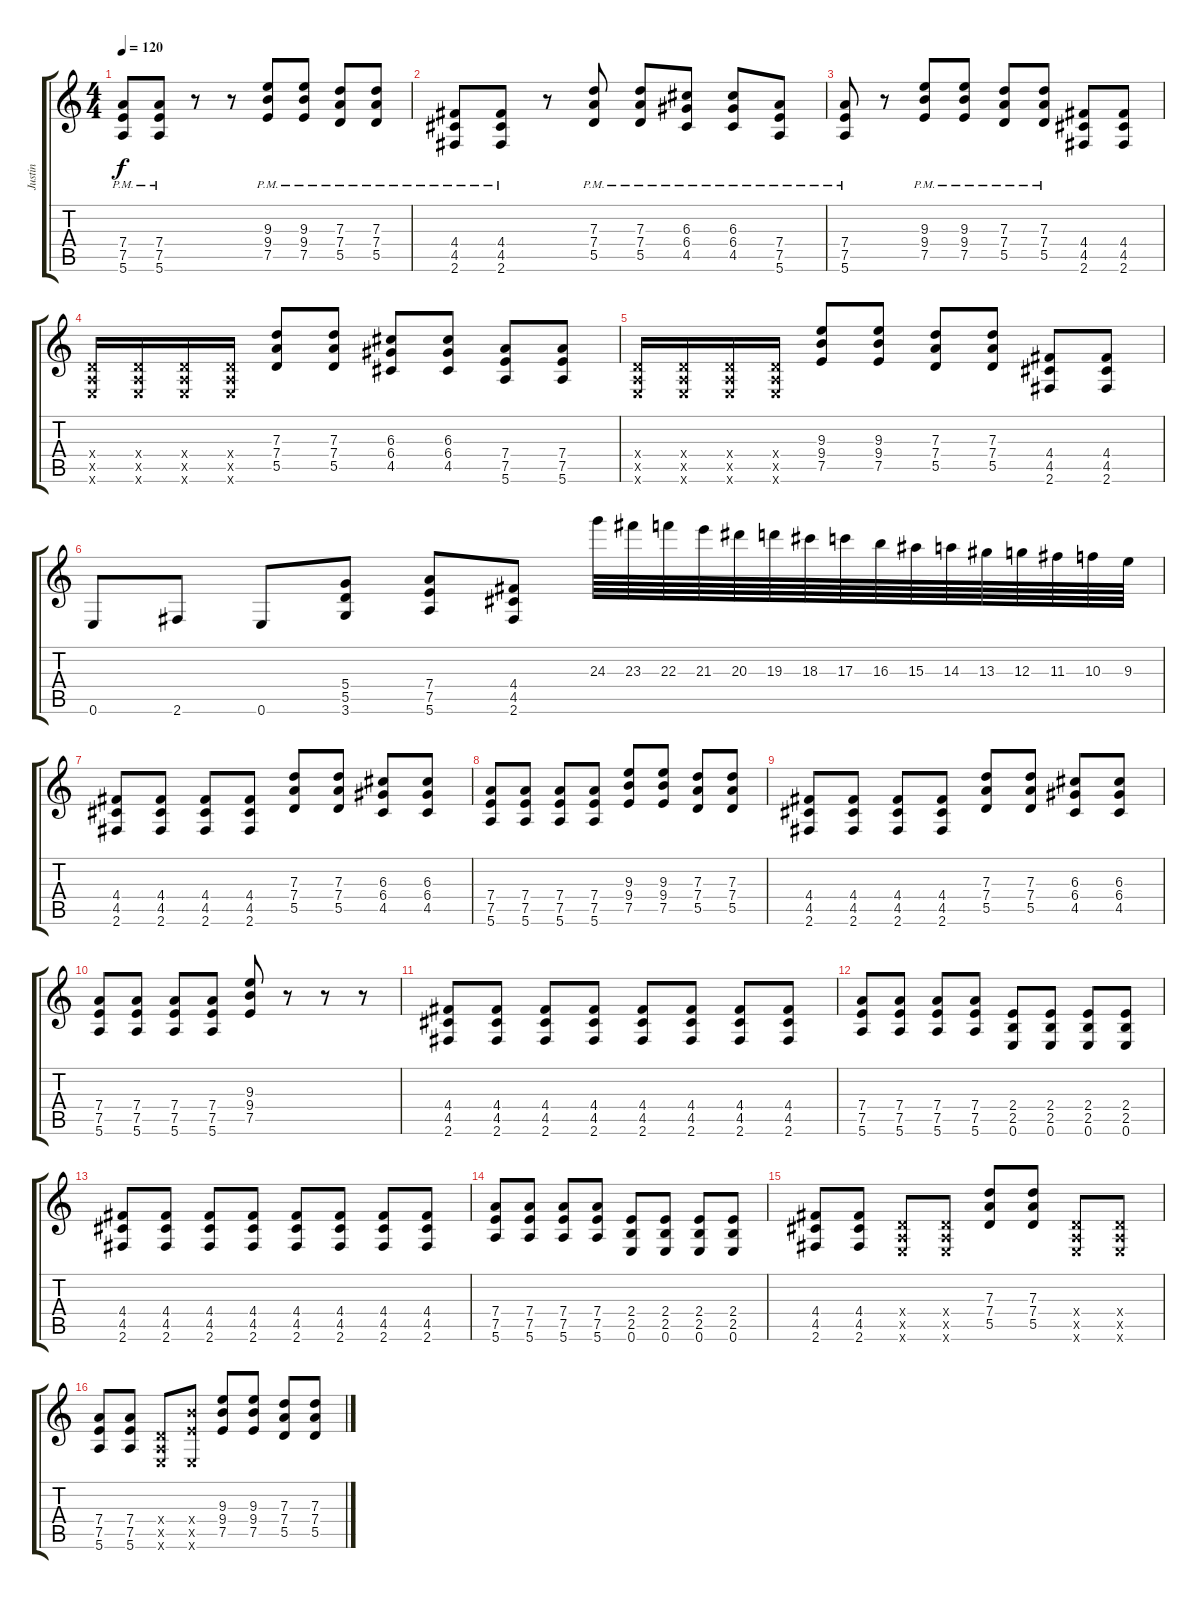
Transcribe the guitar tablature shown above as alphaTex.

\track ("Justin" "Justin") {instrument overdrivenguitar}
\staff {score tabs}
\tuning (E4 B3 G3 D3 A2 E2) {hide}
\ts (4 4)
\tempo 120
\clef g2
\ks c
(7.4{pm} 7.5{pm} 5.6{pm}).8{dy f} (7.4{pm} 7.5{pm} 5.6{pm}).8 r.8 r.8 (9.3{pm} 9.4{pm} 7.5{pm}).8 (9.3{pm} 9.4{pm} 7.5{pm}).8 (7.3{pm} 7.4{pm} 5.5{pm}).8 (7.3{pm} 7.4{pm} 5.5{pm}).8 |
(4.4{pm} 4.5{pm} 2.6{pm}).8 (4.4{pm} 4.5{pm} 2.6{pm}).8 r.8 (7.3{pm} 7.4{pm} 5.5{pm}).8 (7.3{pm} 7.4{pm} 5.5{pm}).8 (6.3{pm} 6.4{pm} 4.5{pm}).8 (6.3{pm} 6.4{pm} 4.5{pm}).8 (7.4{pm} 7.5{pm} 5.6{pm}).8 |
(7.4{pm} 7.5{pm} 5.6{pm}).8 r.8 (9.3{pm} 9.4{pm} 7.5{pm}).8 (9.3{pm} 9.4{pm} 7.5{pm}).8 (7.3{pm} 7.4{pm} 5.5{pm}).8 (7.3{pm} 7.4{pm} 5.5{pm}).8 (4.4 4.5 2.6).8 (4.4 4.5 2.6).8 |
(0.4{x} 0.5{x} 0.6{x}).16 (0.4{x} 0.5{x} 0.6{x}).16 (0.4{x} 0.5{x} 0.6{x}).16 (0.4{x} 0.5{x} 0.6{x}).16 (7.3 7.4 5.5).8 (7.3 7.4 5.5).8 (6.3 6.4 4.5).8 (6.3 6.4 4.5).8 (7.4 7.5 5.6).8 (7.4 7.5 5.6).8 |
(0.4{x} 0.5{x} 0.6{x}).16 (0.4{x} 0.5{x} 0.6{x}).16 (0.4{x} 0.5{x} 0.6{x}).16 (0.4{x} 0.5{x} 0.6{x}).16 (9.3 9.4 7.5).8 (9.3 9.4 7.5).8 (7.3 7.4 5.5).8 (7.3 7.4 5.5).8 (4.4 4.5 2.6).8 (4.4 4.5 2.6).8 |
0.6.8 2.6.8 0.6.8 (5.4 5.5 3.6).8 (7.4 7.5 5.6).8 (4.4 4.5 2.6).8 24.3.64 23.3.64 22.3.64 21.3.64 20.3.64 19.3.64 18.3.64 17.3.64 16.3.64 15.3.64 14.3.64 13.3.64 12.3.64 11.3.64 10.3.64 9.3.64 |
(4.4 4.5 2.6).8 (4.4 4.5 2.6).8 (4.4 4.5 2.6).8 (4.4 4.5 2.6).8 (7.3 7.4 5.5).8 (7.3 7.4 5.5).8 (6.3 6.4 4.5).8 (6.3 6.4 4.5).8 |
(7.4 7.5 5.6).8 (7.4 7.5 5.6).8 (7.4 7.5 5.6).8 (7.4 7.5 5.6).8 (9.3 9.4 7.5).8 (9.3 9.4 7.5).8 (7.3 7.4 5.5).8 (7.3 7.4 5.5).8 |
(4.4 4.5 2.6).8 (4.4 4.5 2.6).8 (4.4 4.5 2.6).8 (4.4 4.5 2.6).8 (7.3 7.4 5.5).8 (7.3 7.4 5.5).8 (6.3 6.4 4.5).8 (6.3 6.4 4.5).8 |
(7.4 7.5 5.6).8 (7.4 7.5 5.6).8 (7.4 7.5 5.6).8 (7.4 7.5 5.6).8 (9.3 9.4 7.5).8 r.8 r.8 r.8 |
(4.4 4.5 2.6).8 (4.4 4.5 2.6).8 (4.4 4.5 2.6).8 (4.4 4.5 2.6).8 (4.4 4.5 2.6).8 (4.4 4.5 2.6).8 (4.4 4.5 2.6).8 (4.4 4.5 2.6).8 |
(7.4 7.5 5.6).8 (7.4 7.5 5.6).8 (7.4 7.5 5.6).8 (7.4 7.5 5.6).8 (2.4 2.5 0.6).8 (2.4 2.5 0.6).8 (2.4 2.5 0.6).8 (2.4 2.5 0.6).8 |
(4.4 4.5 2.6).8 (4.4 4.5 2.6).8 (4.4 4.5 2.6).8 (4.4 4.5 2.6).8 (4.4 4.5 2.6).8 (4.4 4.5 2.6).8 (4.4 4.5 2.6).8 (4.4 4.5 2.6).8 |
(7.4 7.5 5.6).8 (7.4 7.5 5.6).8 (7.4 7.5 5.6).8 (7.4 7.5 5.6).8 (2.4 2.5 0.6).8 (2.4 2.5 0.6).8 (2.4 2.5 0.6).8 (2.4 2.5 0.6).8 |
(4.4 4.5 2.6).8 (4.4 4.5 2.6).8 (0.4{x} 0.5{x} 0.6{x}).8 (0.4{x} 0.5{x} 0.6{x}).8 (7.3 7.4 5.5).8 (7.3 7.4 5.5).8 (0.4{x} 0.5{x} 0.6{x}).8 (0.4{x} 0.5{x} 0.6{x}).8 |
(7.4 7.5 5.6).8 (7.4 7.5 5.6).8 (0.4{x} 0.5{x} 0.6{x}).8 (9.4{x} 7.5{x} 0.6{x}).8 (9.3 9.4 7.5).8 (9.3 9.4 7.5).8 (7.3 7.4 5.5).8 (7.3 7.4 5.5).8
